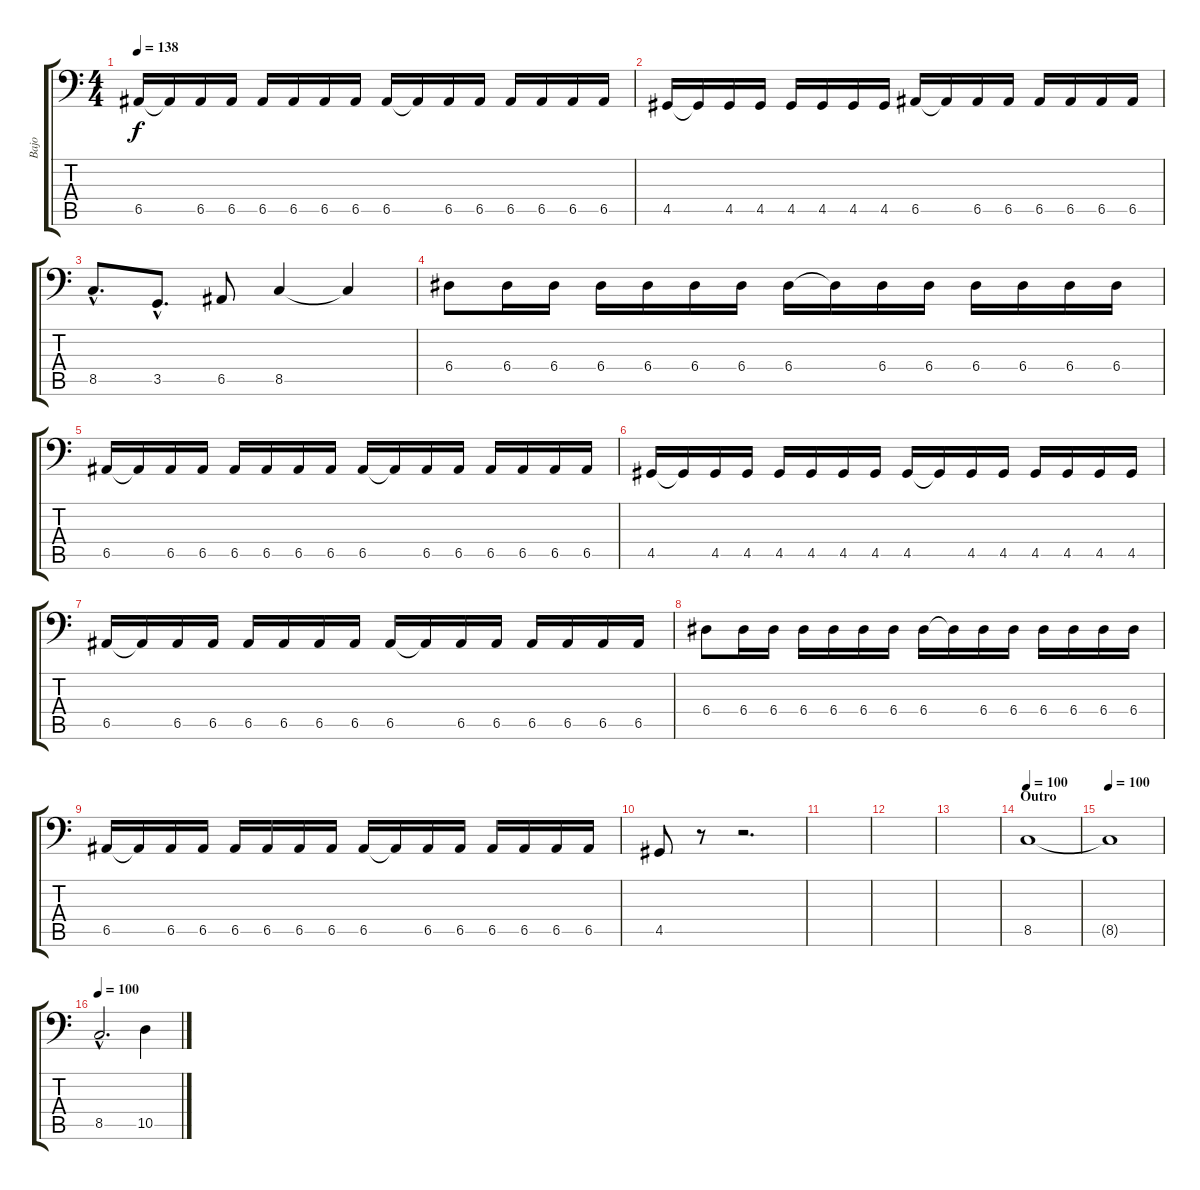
\track ("Bajo" "Bajo") {instrument electricbassfinger}
\staff {score tabs}
\tuning (C3 G2 D2 A1 E1 B0) {hide}
\ts (4 4)
\tempo 138
\clef f4
\ks c
6.5.16{dy f} 6.5{t}.16 6.5.16 6.5.16 6.5.16 6.5.16 6.5.16 6.5.16 6.5.16 6.5{t}.16 6.5.16 6.5.16 6.5.16 6.5.16 6.5.16 6.5.16 |
4.5.16 4.5{t}.16 4.5.16 4.5.16 4.5.16 4.5.16 4.5.16 4.5.16 6.5.16 6.5{t}.16 6.5.16 6.5.16 6.5.16 6.5.16 6.5.16 6.5.16 |
8.5{hac}.8{d} 3.5{hac}.8{d} 6.5.8 8.5.4 8.5{t}.4 |
6.4.8 6.4.16 6.4.16 6.4.16 6.4.16 6.4.16 6.4.16 6.4.16 6.4{t}.16 6.4.16 6.4.16 6.4.16 6.4.16 6.4.16 6.4.16 |
6.5.16 6.5{t}.16 6.5.16 6.5.16 6.5.16 6.5.16 6.5.16 6.5.16 6.5.16 6.5{t}.16 6.5.16 6.5.16 6.5.16 6.5.16 6.5.16 6.5.16 |
4.5.16 4.5{t}.16 4.5.16 4.5.16 4.5.16 4.5.16 4.5.16 4.5.16 4.5.16 4.5{t}.16 4.5.16 4.5.16 4.5.16 4.5.16 4.5.16 4.5.16 |
6.5.16 6.5{t}.16 6.5.16 6.5.16 6.5.16 6.5.16 6.5.16 6.5.16 6.5.16 6.5{t}.16 6.5.16 6.5.16 6.5.16 6.5.16 6.5.16 6.5.16 |
6.4.8 6.4.16 6.4.16 6.4.16 6.4.16 6.4.16 6.4.16 6.4.16 6.4{t}.16 6.4.16 6.4.16 6.4.16 6.4.16 6.4.16 6.4.16 |
6.5.16 6.5{t}.16 6.5.16 6.5.16 6.5.16 6.5.16 6.5.16 6.5.16 6.5.16 6.5{t}.16 6.5.16 6.5.16 6.5.16 6.5.16 6.5.16 6.5.16 |
4.5.8 r.8 r.2{d} |
|
|
|
\section ("" "Outro")
\tempo 100
8.5.1 |
\tempo 100
8.5{t}.1 |
\tempo 100
8.5{hac}.2{d} 10.5.4
